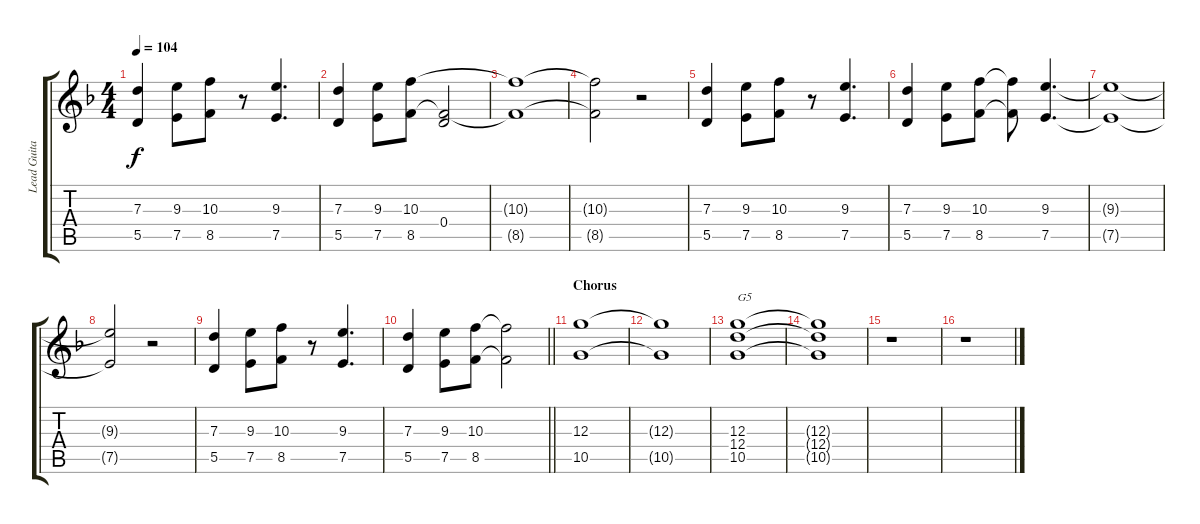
\track ("Lead Guitar ( David Gilmour )" "Lead Guita") {instrument overdrivenguitar}
\staff {score tabs}
\tuning (E4 B3 G3 D3 A2 E2) {hide}
\ts (4 4)
\tempo 104
\clef g2
\ks dminor
(7.3 5.5).4{dy f} (9.3 7.5).8 (10.3 8.5).8 r.8 (9.3 7.5).4{d} |
(7.3 5.5).4 (9.3 7.5).8 (10.3 8.5).8 (0.4 8.5{t}).2 |
(10.3{t} 8.5{t}).1 |
(10.3{t} 8.5{t}).2 r.2 |
(7.3 5.5).4 (9.3 7.5).8 (10.3 8.5).8 r.8 (9.3 7.5).4{d} |
(7.3 5.5).4 (9.3 7.5).8 (10.3 8.5).8 (10.3{t} 8.5{t}).8 (9.3 7.5).4{d} |
(9.3{t} 7.5{t}).1 |
(9.3{t} 7.5{t}).2 r.2 |
(7.3 5.5).4 (9.3 7.5).8 (10.3 8.5).8 r.8 (9.3 7.5).4{d} |
\barLineRight lightlight
(7.3 5.5).4 (9.3 7.5).8 (10.3 8.5).8 (10.3{t} 8.5{t}).2 |
\section ("" "Chorus")
(12.3 10.5).1 |
(12.3{t} 10.5{t}).1 |
(12.3 12.4 10.5).1{txt "G5"} |
(12.3{t} 12.4{t} 10.5{t}).1 |
r.1 |
r.1
